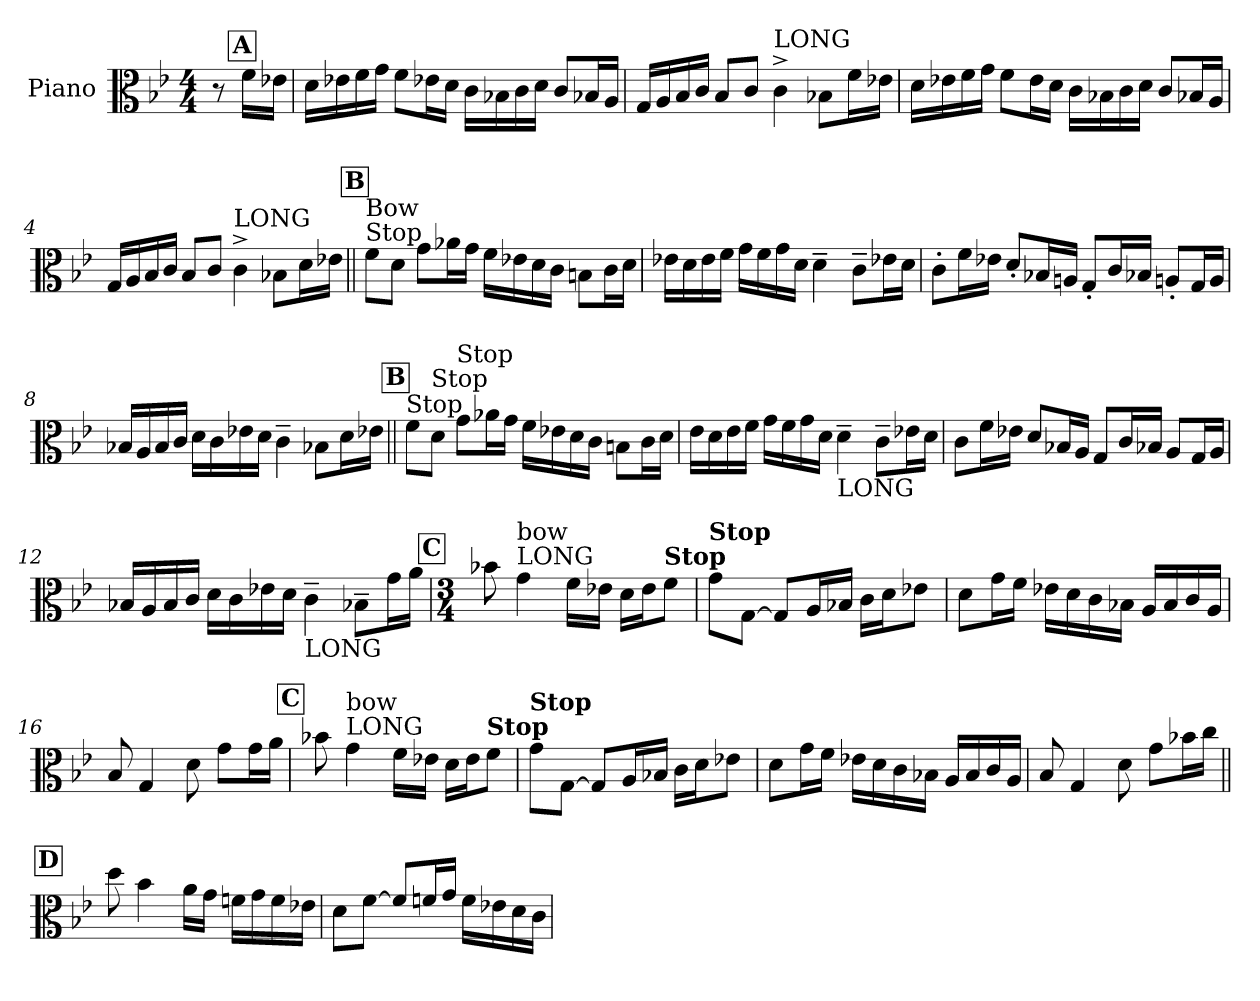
**kern
*part1
*staff1
*I"Piano
*I'Pno.
*clefC3
*k[b-e-]
*M4/4
*MM80
!!LO:REH:place=s1:a:B:fs=14:t=A:qo=0.5
=
8r
16f\LL
16e-X\JJ
=1
16d\LL
16e-X\
16f\
16g\JJ
8f\L
16e-X\L
16d\JJ
16c\LL
16B-X\
16c\
16d\JJ
8c/L
16B-X/L
16A/JJ
=2
16G/LL
16A/
16B-/
16c/JJ
8B-/L
8c/J
!LO:TX:a:t=LONG
4c^\
8B-X\L
16f\L
16e-X\JJ
!!LO:LB:g=z
=3
16d\LL
16e-X\
16f\
16g\JJ
8f\L
16e-\L
16d\JJ
16c\LL
16B-X\
16c\
16d\JJ
8c/L
16B-X/L
16A/JJ
=4
16G/LL
16A/
16B-/
16c/JJ
8B-/L
8c/J
!LO:TX:a:t=LONG
4c^\
8B-X\L
16d\L
16e-X\JJ
!!LO:LB:g=z
!!LO:REH:place=s1:a:B:fs=14:t=B
=5||
!LO:TX:a:t=Stop
!LO:TX:a:t=Bow
8f\L
8d\J
8g\L
16a-X\L
16g\JJ
16f\LL
16e-X\
16d\
16c\JJ
8Bn\L
16c\L
16d\JJ
=6
16e-X\LL
16d\
16e-\
16f\JJ
16g\LL
16f\
16g\
16d\JJ
4d~\
8c~\L
16e-X\L
16d\JJ
!!LO:LB:g=z
=7
8c'\L
16f\L
16e-X\JJ
8d'/L
16B-X/L
16An/JJ
8G'/L
16c/L
16B-X/JJ
8An'/L
16G/L
16A/JJ
=8
16B-X/LL
16A/
16B-/
16c/JJ
16d\LL
16c\
16e-X\
16d\JJ
4c~\
8B-X\L
16d\L
16e-X\JJ
!!LO:LB:g=z
!!LO:REH:place=s1:a:B:fs=14:t=B
=9||
!LO:TX:a:t=Stop
8f\L
!LO:TX:a:t=Stop
8d\J
!LO:TX:a:t=Stop
8g\L
16a-X\L
16g\JJ
16f\LL
16e-X\
16d\
16c\JJ
8Bn\L
16c\L
16d\JJ
=10
16e-\LL
16d\
16e-\
16f\JJ
16g\LL
16f\
16g\
16d\JJ
!LO:TX:b:t=LONG
4d~\
8c~\L
16e-X\L
16d\JJ
!!LO:LB:g=z
=11
8c\L
16f\L
16e-X\JJ
8d/L
16B-X/L
16A/JJ
8G/L
16c/L
16B-X/JJ
8A/L
16G/L
16A/JJ
=12
16B-X/LL
16A/
16B-/
16c/JJ
16d\LL
16c\
16e-X\
16d\JJ
!LO:TX:b:t=LONG
4c~\
8B-X~\L
16g\L
16a\JJ
!!LO:LB:g=z
!!LO:REH:place=s1:a:B:fs=14:t=C
=13
*M3/4
8b-X\
!LO:TX:a:t=LONG
!LO:TX:a:t=bow
4g\
16f\LL
16e-X\JJ
16d\LL
16e-\J
!LO:TX:a:B:t=Stop
8f\J
=14
!LO:TX:a:B:t=Stop
8g\L
[8G\J
8G/L]
16A/L
16B-X/JJ
16c\LL
16d\J
8e-X\J
=15
8d\L
16g\L
16f\JJ
16e-X\LL
16d\
16c\
16B-X\JJ
16A/LL
16B-/
16c/
16A/JJ
=16
8B-/
4G/
8d\
8g\L
16g\L
16a\JJ
!!LO:LB:g=z
!!LO:REH:place=s1:a:B:fs=14:t=C
=17
8b-X\
!LO:TX:a:t=LONG
!LO:TX:a:t=bow
4g\
16f\LL
16e-X\JJ
16d\LL
16e-\J
!LO:TX:a:B:t=Stop
8f\J
=18
!LO:TX:a:B:t=Stop
8g\L
[8G\J
8G/L]
16A/L
16B-X/JJ
16c\LL
16d\J
8e-X\J
=19
8d\L
16g\L
16f\JJ
16e-X\LL
16d\
16c\
16B-X\JJ
16A/LL
16B-/
16c/
16A/JJ
=20
8B-/
4G/
8d\
8g\L
16b-X\L
16cc\JJ
!!LO:PB:g=z
!!LO:REH:place=s1:a:B:fs=14:t=D
=21||
8dd\
4b-\
16a\LL
16g\JJ
16fn\LL
16g\
16f\
16e-X\JJ
=22
8d\L
[8f\J
8f/L]
16fn/L
16g/JJ
16f\LL
16e-X\
16d\
16c\JJ
=
*-
